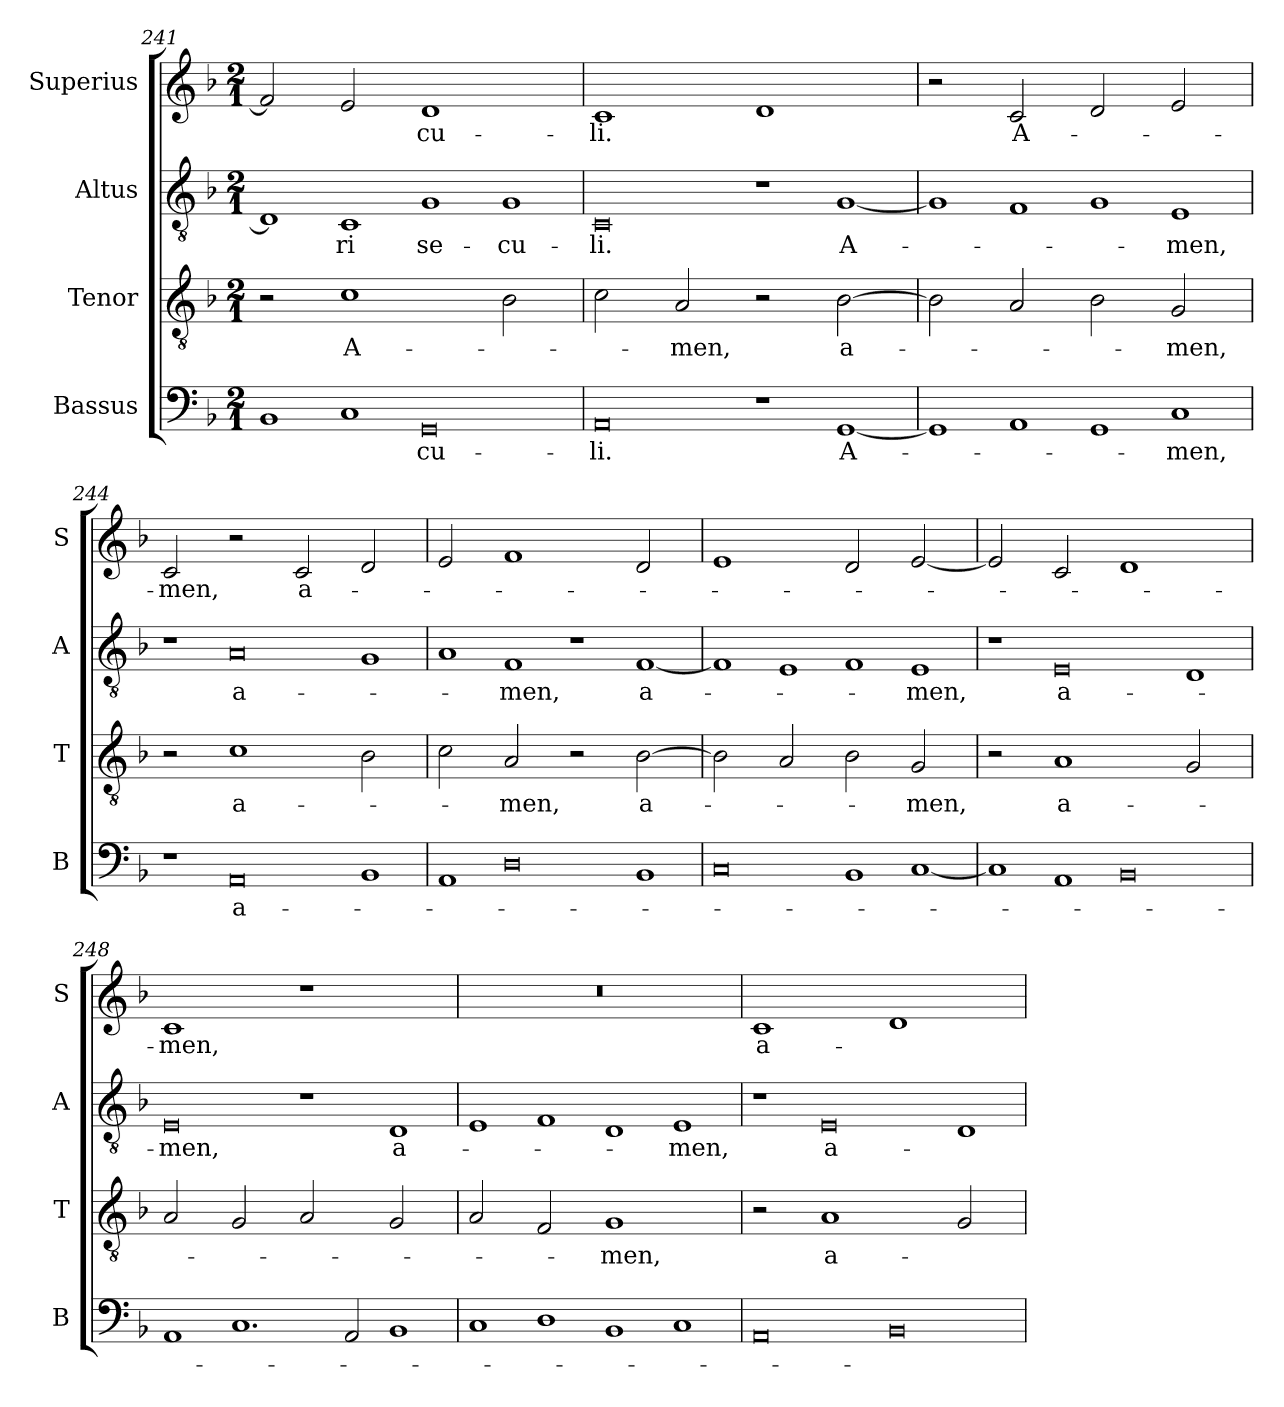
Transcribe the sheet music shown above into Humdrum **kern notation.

**kern	**text	**kern	**text	**kern	**text	**kern	**text
*part4	*part4	*part3	*part3	*part2	*part2	*part1	*part1
*staff4	*staff4	*staff3	*staff3	*staff2	*staff2	*staff1	*staff1
*I"Bassus	*	*I"Tenor	*	*I"Altus	*	*I"Superius	*
*I'B	*	*I'T	*	*I'A	*	*I'S	*
*clefF4	*	*clefGv2	*	*clefGv2	*	*clefG2	*
*k[b-]	*	*k[b-]	*	*k[b-]	*	*k[b-]	*
*M2/1	*	*M2/1	*	*M2/1	*	*M2/1	*
=241	=241	=241	=241	=241	=241	=241	=241
!LO:N:vis=1	!	!	!	!LO:N:vis=1	!	!	!
2BB-/	.	2r	.	2D/]	.	2f/]	.
!LO:N:vis=1	!	!	!	!LO:N:vis=1	!	!	!
2C/	.	1c	A-	2C/	-ri	2e/	.
!LO:N:vis=0	!	!	!	!LO:N:vis=1	!	!	!
1GG	-cu-	.	.	2G/	se-	1d	-cu-
!	!	!	!	!LO:N:vis=1	!	!	!
.	.	2B-\	.	2G/	-cu-	.	.
=242	=242	=242	=242	=242	=242	=242	=242
!LO:N:vis=0	!	!	!	!LO:N:vis=0	!	!	!
1AA	-li.	2c\	.	1C	-li.	1c	-li.
.	.	2A/	-men,	.	.	.	.
!LO:N:vis=1	!	!	!	!LO:N:vis=1	!	!	!
2r	.	2r	.	2r	.	1d	.
!LO:N:vis=1	!	!	!	!LO:N:vis=1	!	!	!
[2GG/	A-	[2B-\	a-	[2G/	A-	.	.
=243	=243	=243	=243	=243	=243	=243	=243
!LO:N:vis=1	!	!	!	!LO:N:vis=1	!	!	!
2GG/]	.	2B-\]	.	2G/]	.	2r	.
!LO:N:vis=1	!	!	!	!LO:N:vis=1	!	!	!
2AA/	.	2A/	.	2F/	.	2c/	A-
!LO:N:vis=1	!	!	!	!LO:N:vis=1	!	!	!
2GG/	.	2B-\	.	2G/	.	2d/	.
!LO:N:vis=1	!	!	!	!LO:N:vis=1	!	!	!
2C/	-men,	2G/	-men,	2E/	-men,	2e/	.
=244	=244	=244	=244	=244	=244	=244	=244
!LO:N:vis=1	!	!	!	!LO:N:vis=1	!	!	!
2r	.	2r	.	2r	.	2c/	men,
!LO:N:vis=0	!	!	!	!LO:N:vis=0	!	!	!
1AA	a-	1c	a-	1A	a-	2r	.
.	.	.	.	.	.	2c/	a-
!LO:N:vis=1	!	!	!	!LO:N:vis=1	!	!	!
2BB-/	.	2B-\	.	2G/	.	2d/	.
=245	=245	=245	=245	=245	=245	=245	=245
!LO:N:vis=1	!	!	!	!LO:N:vis=1	!	!	!
2AA/	.	2c\	.	2A/	.	2e/	.
!LO:N:vis=0	!	!	!	!LO:N:vis=1	!	!	!
1D\	.	2A/	-men,	2F/	-men,	1f	.
!	!	!	!	!LO:N:vis=1	!	!	!
.	.	2r	.	2r	.	.	.
!LO:N:vis=1	!	!	!	!LO:N:vis=1	!	!	!
2BB-/	.	[2B-\	a-	[2F/	a-	2d/	.
=246	=246	=246	=246	=246	=246	=246	=246
!LO:N:vis=0	!	!	!	!LO:N:vis=1	!	!	!
1C	.	2B-\]	.	2F/]	.	1e	.
!	!	!	!	!LO:N:vis=1	!	!	!
.	.	2A/	.	2E/	.	.	.
!LO:N:vis=1	!	!	!	!LO:N:vis=1	!	!	!
2BB-/	.	2B-\	.	2F/	.	2d/	.
!LO:N:vis=1	!	!	!	!LO:N:vis=1	!	!	!
[2C/	.	2G/	-men,	2E/	-men,	[2e/	.
=247	=247	=247	=247	=247	=247	=247	=247
!LO:N:vis=1	!	!	!	!LO:N:vis=1	!	!	!
2C/]	.	2r	.	2r	.	2e/]	.
!LO:N:vis=1	!	!	!	!LO:N:vis=0	!	!	!
2AA/	.	1A	a-	1E	a-	2c/	.
!LO:N:vis=0	!	!	!	!	!	!	!
1BB-	.	.	.	.	.	1d	.
!	!	!	!	!LO:N:vis=1	!	!	!
.	.	2G/	.	2D/	.	.	.
=248	=248	=248	=248	=248	=248	=248	=248
!LO:N:vis=1	!	!	!	!LO:N:vis=0	!	!	!
2AA/	.	2A/	.	1E	-men,	1c	-men,
!LO:N:vis=1.	!	!	!	!	!	!	!
2.C/	.	2G/	.	.	.	.	.
!	!	!	!	!LO:N:vis=1	!	!	!
.	.	2A/	.	2r	.	1r	.
!LO:N:vis=2	!	!	!	!	!	!	!
4AA/	.	.	.	.	.	.	.
!LO:N:vis=1	!	!	!	!LO:N:vis=1	!	!	!
2BB-/	.	2G/	.	2D/	a-	.	.
=249	=249	=249	=249	=249	=249	=249	=249
!LO:N:vis=1	!	!	!	!LO:N:vis=1	!	!	!
2C/	.	2A/	.	2E/	.	0r	.
!LO:N:vis=1	!	!	!	!LO:N:vis=1	!	!	!
2D\	.	2F/	.	2F/	.	.	.
!LO:N:vis=1	!	!	!	!LO:N:vis=1	!	!	!
2BB-/	.	1G	-men,	2D/	.	.	.
!LO:N:vis=1	!	!	!	!LO:N:vis=1	!	!	!
2C/	.	.	.	2E/	-men,	.	.
=250	=250	=250	=250	=250	=250	=250	=250
!LO:N:vis=0	!	!	!	!LO:N:vis=1	!	!	!
1AA	.	2r	.	2r	.	1c	a-
!	!	!	!	!LO:N:vis=0	!	!	!
.	.	1A	a-	1E	a-	.	.
!LO:N:vis=0	!	!	!	!	!	!	!
1BB-	.	.	.	.	.	1d	.
!	!	!	!	!LO:N:vis=1	!	!	!
.	.	2G/	.	2D/	.	.	.
=	=	=	=	=	=	=	=
*-	*-	*-	*-	*-	*-	*-	*-
